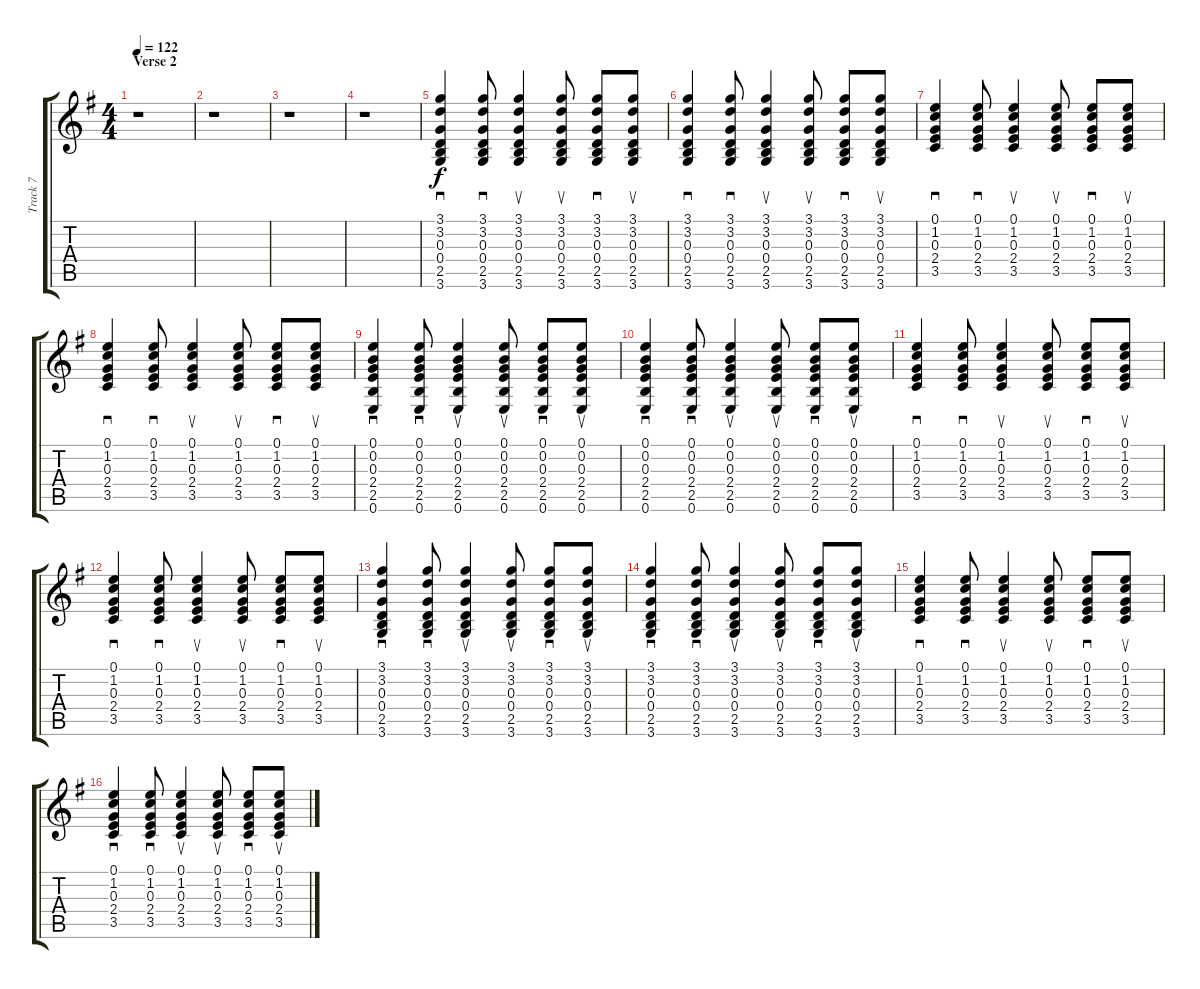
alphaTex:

\track ("Track 7" "Track 7") {instrument acousticguitarnylon}
\staff {score tabs}
\tuning (E4 B3 G3 D3 A2 E2) {hide}
\ts (4 4)
\section ("" "Verse 2")
\tempo 122
\clef g2
\ks g
r.1{dy f} |
r.1 |
r.1 |
r.1 |
(3.1 3.2 0.3 0.4 2.5 3.6).4{sd} (3.1 3.2 0.3 0.4 2.5 3.6).8{sd} (3.1 3.2 0.3 0.4 2.5 3.6).4{su} (3.1 3.2 0.3 0.4 2.5 3.6).8{su} (3.1 3.2 0.3 0.4 2.5 3.6).8{sd} (3.1 3.2 0.3 0.4 2.5 3.6).8{su} |
(3.1 3.2 0.3 0.4 2.5 3.6).4{sd} (3.1 3.2 0.3 0.4 2.5 3.6).8{sd} (3.1 3.2 0.3 0.4 2.5 3.6).4{su} (3.1 3.2 0.3 0.4 2.5 3.6).8{su} (3.1 3.2 0.3 0.4 2.5 3.6).8{sd} (3.1 3.2 0.3 0.4 2.5 3.6).8{su} |
(0.1 1.2 0.3 2.4 3.5).4{sd} (0.1 1.2 0.3 2.4 3.5).8{sd} (0.1 1.2 0.3 2.4 3.5).4{su} (0.1 1.2 0.3 2.4 3.5).8{su} (0.1 1.2 0.3 2.4 3.5).8{sd} (0.1 1.2 0.3 2.4 3.5).8{su} |
(0.1 1.2 0.3 2.4 3.5).4{sd} (0.1 1.2 0.3 2.4 3.5).8{sd} (0.1 1.2 0.3 2.4 3.5).4{su} (0.1 1.2 0.3 2.4 3.5).8{su} (0.1 1.2 0.3 2.4 3.5).8{sd} (0.1 1.2 0.3 2.4 3.5).8{su} |
(0.1 0.2 0.3 2.4 2.5 0.6).4{sd} (0.1 0.2 0.3 2.4 2.5 0.6).8{sd} (0.1 0.2 0.3 2.4 2.5 0.6).4{su} (0.1 0.2 0.3 2.4 2.5 0.6).8{su} (0.1 0.2 0.3 2.4 2.5 0.6).8{sd} (0.1 0.2 0.3 2.4 2.5 0.6).8{su} |
(0.1 0.2 0.3 2.4 2.5 0.6).4{sd} (0.1 0.2 0.3 2.4 2.5 0.6).8{sd} (0.1 0.2 0.3 2.4 2.5 0.6).4{su} (0.1 0.2 0.3 2.4 2.5 0.6).8{su} (0.1 0.2 0.3 2.4 2.5 0.6).8{sd} (0.1 0.2 0.3 2.4 2.5 0.6).8{su} |
(0.1 1.2 0.3 2.4 3.5).4{sd} (0.1 1.2 0.3 2.4 3.5).8{sd} (0.1 1.2 0.3 2.4 3.5).4{su} (0.1 1.2 0.3 2.4 3.5).8{su} (0.1 1.2 0.3 2.4 3.5).8{sd} (0.1 1.2 0.3 2.4 3.5).8{su} |
(0.1 1.2 0.3 2.4 3.5).4{sd} (0.1 1.2 0.3 2.4 3.5).8{sd} (0.1 1.2 0.3 2.4 3.5).4{su} (0.1 1.2 0.3 2.4 3.5).8{su} (0.1 1.2 0.3 2.4 3.5).8{sd} (0.1 1.2 0.3 2.4 3.5).8{su} |
(3.1 3.2 0.3 0.4 2.5 3.6).4{sd} (3.1 3.2 0.3 0.4 2.5 3.6).8{sd} (3.1 3.2 0.3 0.4 2.5 3.6).4{su} (3.1 3.2 0.3 0.4 2.5 3.6).8{su} (3.1 3.2 0.3 0.4 2.5 3.6).8{sd} (3.1 3.2 0.3 0.4 2.5 3.6).8{su} |
(3.1 3.2 0.3 0.4 2.5 3.6).4{sd} (3.1 3.2 0.3 0.4 2.5 3.6).8{sd} (3.1 3.2 0.3 0.4 2.5 3.6).4{su} (3.1 3.2 0.3 0.4 2.5 3.6).8{su} (3.1 3.2 0.3 0.4 2.5 3.6).8{sd} (3.1 3.2 0.3 0.4 2.5 3.6).8{su} |
(0.1 1.2 0.3 2.4 3.5).4{sd} (0.1 1.2 0.3 2.4 3.5).8{sd} (0.1 1.2 0.3 2.4 3.5).4{su} (0.1 1.2 0.3 2.4 3.5).8{su} (0.1 1.2 0.3 2.4 3.5).8{sd} (0.1 1.2 0.3 2.4 3.5).8{su} |
(0.1 1.2 0.3 2.4 3.5).4{sd} (0.1 1.2 0.3 2.4 3.5).8{sd} (0.1 1.2 0.3 2.4 3.5).4{su} (0.1 1.2 0.3 2.4 3.5).8{su} (0.1 1.2 0.3 2.4 3.5).8{sd} (0.1 1.2 0.3 2.4 3.5).8{su}
